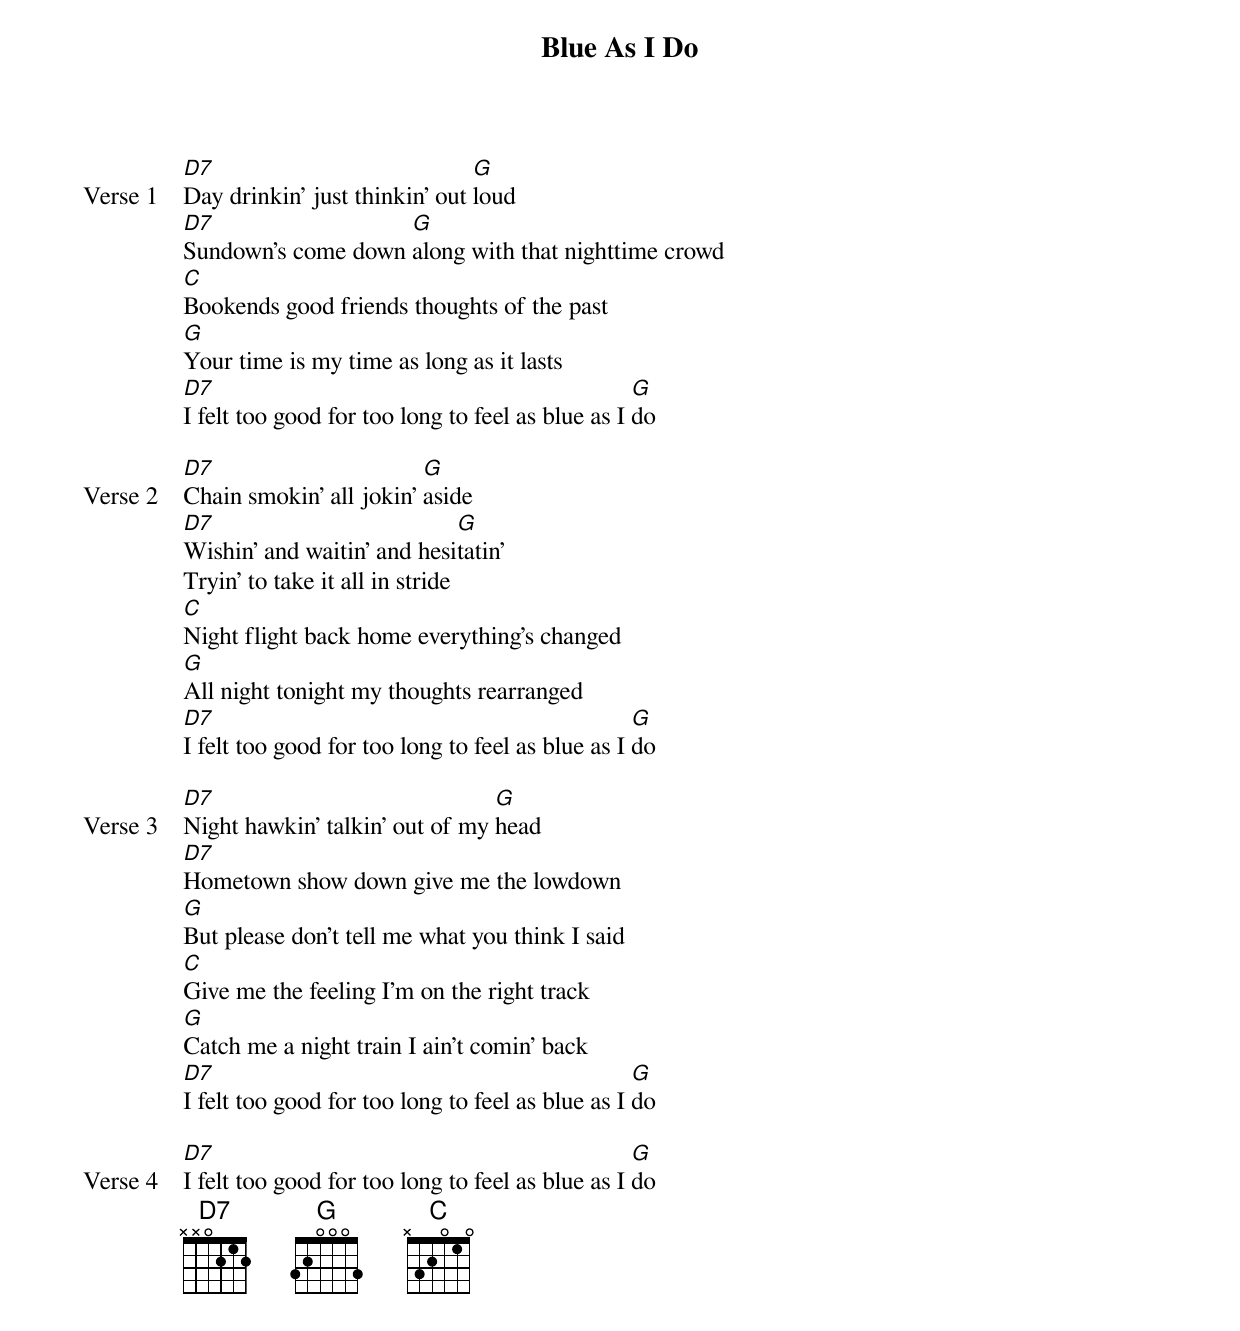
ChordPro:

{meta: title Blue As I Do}
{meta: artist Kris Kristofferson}
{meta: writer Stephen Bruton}

{start_of_verse: Verse 1}
[D7]Day drinkin' just thinkin' out [G]loud
[D7]Sundown's come down [G]along with that nighttime crowd
[C]Bookends good friends thoughts of the past
[G]Your time is my time as long as it lasts
[D7]I felt too good for too long to feel as blue as I [G]do
{end_of_verse}

{start_of_verse: Verse 2}
[D7]Chain smokin' all jokin' [G]aside
[D7]Wishin' and waitin' and hesi[G]tatin'
Tryin' to take it all in stride
[C]Night flight back home everything's changed
[G]All night tonight my thoughts rearranged
[D7]I felt too good for too long to feel as blue as I [G]do
{end_of_verse}

{start_of_verse: Verse 3}
[D7]Night hawkin' talkin' out of my [G]head
[D7]Hometown show down give me the lowdown
[G]But please don't tell me what you think I said
[C]Give me the feeling I'm on the right track
[G]Catch me a night train I ain't comin' back
[D7]I felt too good for too long to feel as blue as I [G]do
{end_of_verse}

{start_of_verse: Verse 4}
[D7]I felt too good for too long to feel as blue as I [G]do
{end_of_verse}
